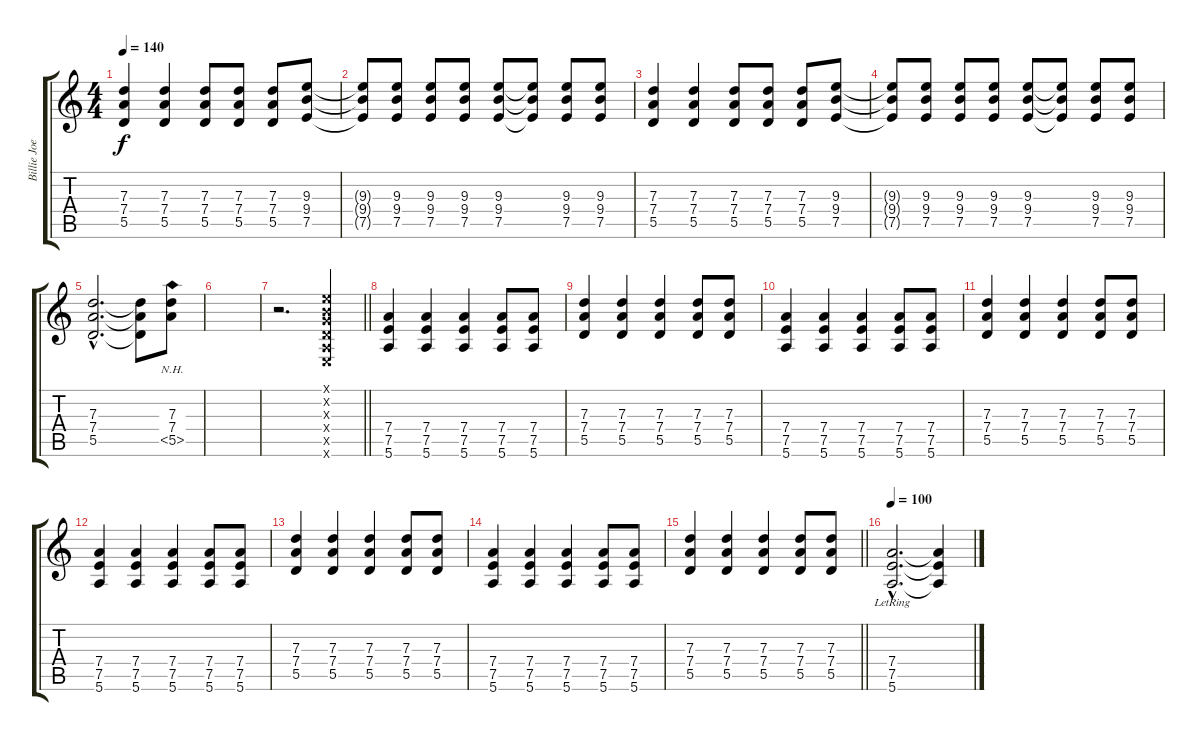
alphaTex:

\track ("Billie Joe" "Billie Joe") {instrument distortionguitar}
\staff {score tabs}
\tuning (E4 B3 G3 D3 A2 E2) {hide}
\ts (4 4)
\tempo 140
\clef g2
\ks c
(7.3 7.4 5.5).4{dy f} (7.3 7.4 5.5).4 (7.3 7.4 5.5).8 (7.3 7.4 5.5).8 (7.3 7.4 5.5).8 (9.3 9.4 7.5).8 |
(9.3{t} 9.4{t} 7.5{t}).8 (9.3 9.4 7.5).8 (9.3 9.4 7.5).8 (9.3 9.4 7.5).8 (9.3 9.4 7.5).8 (9.3{t} 9.4{t} 7.5{t}).8 (9.3 9.4 7.5).8 (9.3 9.4 7.5).8 |
(7.3 7.4 5.5).4 (7.3 7.4 5.5).4 (7.3 7.4 5.5).8 (7.3 7.4 5.5).8 (7.3 7.4 5.5).8 (9.3 9.4 7.5).8 |
(9.3{t} 9.4{t} 7.5{t}).8 (9.3 9.4 7.5).8 (9.3 9.4 7.5).8 (9.3 9.4 7.5).8 (9.3 9.4 7.5).8 (9.3{t} 9.4{t} 7.5{t}).8 (9.3 9.4 7.5).8 (9.3 9.4 7.5).8 |
(7.3{hac} 7.4{hac} 5.5{hac}).2{d} (7.3{t} 7.4{t} 5.5{t}).8 (7.3 7.4 5.5{nh}).8 |
|
\barLineRight lightlight
r.2{d} (0.1{x} 0.2{x} 0.3{x} 0.4{x} 0.5{x} 0.6{x}).4 |
(7.4 7.5 5.6).4 (7.4 7.5 5.6).4 (7.4 7.5 5.6).4 (7.4 7.5 5.6).8 (7.4 7.5 5.6).8 |
(7.3 7.4 5.5).4 (7.3 7.4 5.5).4 (7.3 7.4 5.5).4 (7.3 7.4 5.5).8 (7.3 7.4 5.5).8 |
(7.4 7.5 5.6).4 (7.4 7.5 5.6).4 (7.4 7.5 5.6).4 (7.4 7.5 5.6).8 (7.4 7.5 5.6).8 |
(7.3 7.4 5.5).4 (7.3 7.4 5.5).4 (7.3 7.4 5.5).4 (7.3 7.4 5.5).8 (7.3 7.4 5.5).8 |
(7.4 7.5 5.6).4 (7.4 7.5 5.6).4 (7.4 7.5 5.6).4 (7.4 7.5 5.6).8 (7.4 7.5 5.6).8 |
(7.3 7.4 5.5).4 (7.3 7.4 5.5).4 (7.3 7.4 5.5).4 (7.3 7.4 5.5).8 (7.3 7.4 5.5).8 |
(7.4 7.5 5.6).4 (7.4 7.5 5.6).4 (7.4 7.5 5.6).4 (7.4 7.5 5.6).8 (7.4 7.5 5.6).8 |
\barLineRight lightlight
(7.3 7.4 5.5).4 (7.3 7.4 5.5).4 (7.3 7.4 5.5).4 (7.3 7.4 5.5).8 (7.3 7.4 5.5).8 |
\tempo 100
(7.4{hac lr} 7.5{hac lr} 5.6{hac lr}).2{d volume 0} (7.4{t} 7.5{t} 5.6{t}).4
